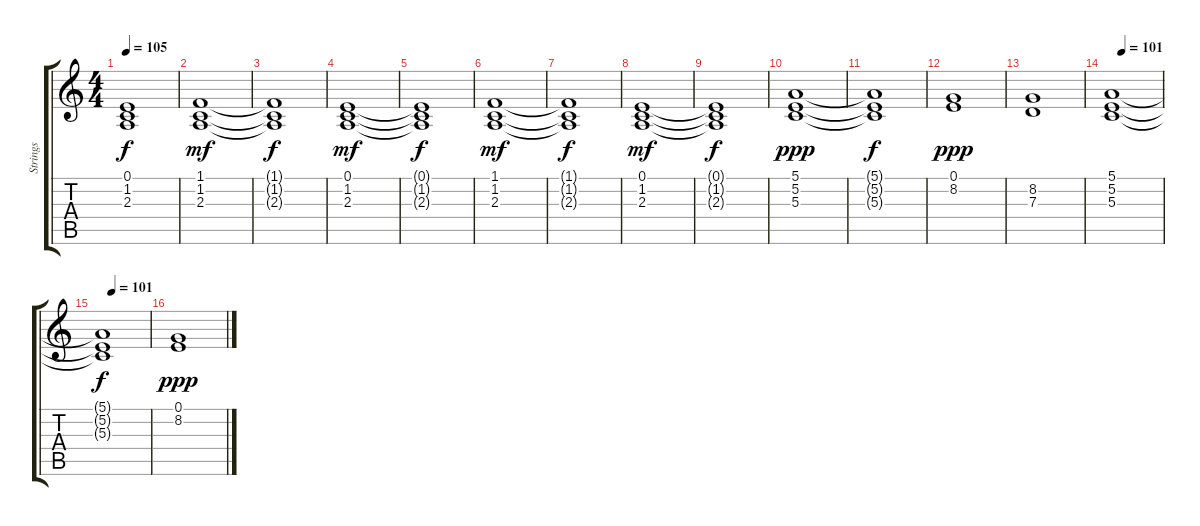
\track ("Strings" "Strings") {instrument stringensemble2}
\staff {score tabs}
\tuning (E4 B3 G3 D3 A2 E2) {hide}
\ts (4 4)
\tempo 105
\clef g2
\ks c
(0.1{t} 1.2{t} 2.3{t}).1{dy f} |
(1.1 1.2 2.3).1{dy mf} |
(1.1{t} 1.2{t} 2.3{t}).1{dy f} |
(0.1 1.2 2.3).1{dy mf} |
(0.1{t} 1.2{t} 2.3{t}).1{dy f} |
(1.1 1.2 2.3).1{dy mf} |
(1.1{t} 1.2{t} 2.3{t}).1{dy f} |
(0.1 1.2 2.3).1{dy mf} |
(0.1{t} 1.2{t} 2.3{t}).1{dy f} |
(5.1 5.2 5.3).1{dy ppp} |
(5.1{t} 5.2{t} 5.3{t}).1{dy f} |
(0.1 8.2).1{dy ppp} |
(8.2 7.3).1 |
\tempo (101 0.21875)
(5.1 5.2 5.3).1 |
\tempo (101 0.21875)
(5.1{t} 5.2{t} 5.3{t}).1{dy f} |
(0.1 8.2).1{dy ppp}
